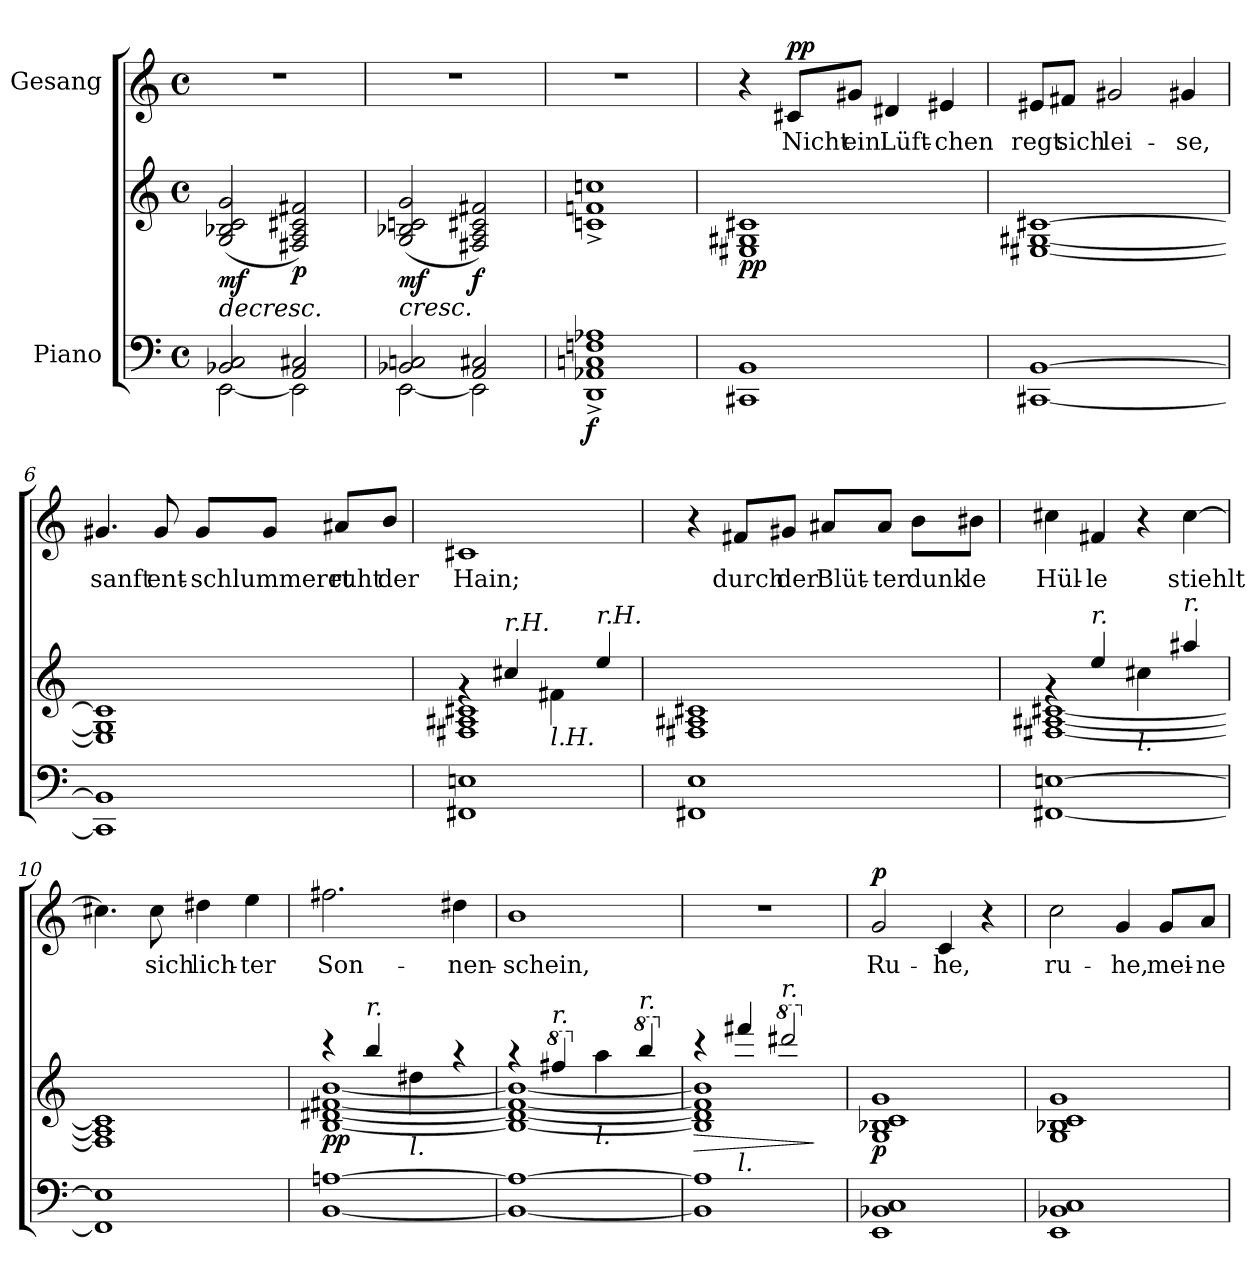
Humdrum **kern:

**kern	**kern	**dynam	**kern	**text	**dynam
*part2	*part2	*part2	*part1	*part1	*part1
*staff3	*staff2	*staff2/3	*staff1	*staff1	*staff1
*I"Piano	*	*	*I"Gesang	*	*
*clefF4	*clefG2	*	*clefG2	*	*
*k[]	*k[]	*	*k[]	*	*
*M4/4	*M4/4	*	*M4/4	*	*
*met(c)	*met(c)	*	*met(c)	*	*
=1	=1	=1	=1	=1	=1
*^	*	*	*	*	*
!	!	!	!	!LO:TX:a:B:t=Langsam	!	!
!	!	!	!LO:HP:b	!	!	!
!	!	!	!LO:DY:n=1:b	!	!	!
*	*	*	*	*^	*	*
2BB-X/ 2C/	[2EE\	(>2G/ 2B-X/ 2c/ 2g/	> mf	1r	2ryy	.	.
*	*	*	*	*MM47	*	*	*
!	!	!	!LO:DY:n=2:b	!	!	!	!
2AA/ 2C#X/	2EE\]	2F#X/ 2A/ 2c#X/ 2f#X/)	p	.	2ryy	.	.
*v	*v	*	*	*	*	*	*
.	.	]	.	.	.	.
=2	=2	=2	=2	=2	=2	=2
*	*	*	*MM48	*	*	*
*^	*	*	*	*	*	*
!	!	!	!LO:HP:b	!	!	!	!
!	!	!	!LO:DY:n=1:b	!	!	!	!
2BB-X/ 2Cn/	[2EE\	(>2G/ 2B-X/ 2cn/ 2g/	< mf	1r	2ryy	.	.
*	*	*	*	*MM46	*	*	*
!	!	!	!LO:DY:n=2:b	!	!	!	!
2AA/ 2C#X/	2EE\]	2F#X/ 2A/ 2c#X/ 2f#X/)	f	.	2ryy	.	.
*v	*v	*	*	*	*	*	*
.	.	[	.	.	.	.
*	*	*	*v	*v	*	*
=3	=3	=3	=3	=3	=3
*	*	*	*MM48	*	*
*	*	*	*^	*	*
!	!	!LO:DY:b=2	!	!	!	!
*	*	*	*v	*v	*	*
1DD^ 1AA-X^ 1Cn^ 1Fn^ 1A-X^	1cn^ 1fn^ 1ccn^	f	1r	.	.
=4	=4	=4	=4	=4	=4
!	!	!LO:DY:b	!	!	!
1CC#X 1BB	1E#X 1G#X 1c#X	pp	4r	.	.
!	!	!	!	!LO:LY:b	!LO:DY:b
.	.	.	8c#X/L	Nicht	pp
!	!	!	!	!LO:LY:b	!
.	.	.	8g#X/J	ein	.
!	!	!	!	!LO:LY:b	!
.	.	.	4d#X/	Lüft-	.
!	!	!	!	!LO:LY:b	!
.	.	.	4e#X/	-chen	.
=5	=5	=5	=5	=5	=5
!	!	!	!	!LO:LY:b	!
[1CC#X [1BB	[1E#X [1G#X [1c#X	.	8e#X/L	regt	.
!	!	!	!	!LO:LY:b	!
.	.	.	8f#X/J	sich	.
!	!	!	!	!LO:LY:b	!
.	.	.	2g#X/	lei-	.
!	!	!	!	!LO:LY:b	!
.	.	.	4g#X/	-se,	.
!!LO:LB:g=z
=6	=6	=6	=6	=6	=6
!	!	!	!	!LO:LY:b	!
1CC#] 1BB]	1E#] 1G#] 1c#]	.	4.g#X/	sanft	.
!	!	!	!	!LO:LY:b	!
.	.	.	8g#/	ent-	.
*	*	*	*MM47	*	*
!	!	!	!	!LO:LY:b	!
.	.	.	8g#/L	-schlummeret	.
.	.	.	8g#/J	.	.
*	*	*	*MM46	*	*
!	!	!	!	!LO:LY:b	!
.	.	.	8a#X/L	ruht	.
!	!	!	!	!LO:LY:b	!
.	.	.	8b/J	der	.
=7	=7	=7	=7	=7	=7
*	*	*	*MM48	*	*
*	*^	*	*	*	*
!	!	!	!	!	!LO:LY:b	!
*	*	*	*	*^	*	*
*	*	*	*	*	*^	*	*
1FF#X 1En	4rg	1F#X 1A#X 1c#X	.	1c#X	2ryy	2.ryy	Hain;	.
!	!LO:TX:a:i:t=r.H.	!	!	!	!	!	!	!
.	4cc#X/	.	.	.	.	.	.	.
*	*	*	*	*MM47	*	*	*	*
!	!LO:TX:b:i:t=l.H.	!	!	!	!	!	!	!
.	4f#X\	.	.	.	2ryy	.	.	.
*	*	*	*	*MM46	*	*	*	*
!	!LO:TX:a:i:t=r.H.	!	!	!	!	!	!	!
.	4ee/	.	.	.	.	4ryy	.	.
*	*	*	*	*v	*v	*v	*	*
=8	=8	=8	=8	=8	=8	=8
*	*	*	*	*MM48	*	*
1FF#X 1E	1rgyy	1F#X 1A#X 1c#X	.	4r	.	.
!	!	!	!	!	!LO:LY:b	!
.	.	.	.	8f#X/L	durch	.
!	!	!	!	!	!LO:LY:b	!
.	.	.	.	8g#X/J	der	.
!	!	!	!	!	!LO:LY:b	!
.	.	.	.	8a#X/L	Blüt-	.
!	!	!	!	!	!LO:LY:b	!
.	.	.	.	8a#/J	-ter	.
*	*	*	*	*MM47	*	*
!	!	!	!	!	!LO:LY:b	!
.	.	.	.	8b\L	dunk	.
!	!	!	!	!	!LO:LY:b	!
.	.	.	.	8b#X\J	le	.
=9	=9	=9	=9	=9	=9	=9
*	*	*	*	*MM48	*	*
!	!	!	!	!	!LO:LY:b	!
[1FF#X [1En	4rg	[1F#X [1A#X [1c#X	.	4cc#X\	Hül-	.
!	!LO:TX:a:i:t=r.	!	!	!	!	!
!	!	!	!	!	!LO:LY:b	!
.	4ee/	.	.	4f#X/	-le	.
!	!LO:TX:b:i:t=l.	!	!	!	!	!
.	4cc#X\	.	.	4r	.	.
!	!LO:TX:a:i:t=r.	!	!	!	!	!
!	!	!	!	!	!LO:LY:b	!
.	4aa#X/	.	.	[4cc#\	stiehlt	.
!!LO:LB:g=z
=10	=10	=10	=10	=10	=10	=10
1FF#] 1E]	1rgyy	1F#] 1A#] 1c#]	.	4.cc#X\]	.	.
!	!	!	!	!	!LO:LY:b	!
.	.	.	.	8cc#\	sich	.
!	!	!	!	!	!LO:LY:b	!
.	.	.	.	4dd#X\	lich-	.
!	!	!	!	!	!LO:LY:b	!
.	.	.	.	4ee\	-ter	.
=11	=11	=11	=11	=11	=11	=11
!	!	!	!LO:DY:b	!	!LO:LY:b	!
*	*	*	*	*^	*	*
[1BB [1An	4r	[1B [1d#X [1f#X [1b	pp	2.ff#X\	2ryy	Son-	.
!	!LO:TX:a:i:t=r.	!	!	!	!	!	!
.	4bb/	.	.	.	.	.	.
*	*	*	*	*MM47	*	*	*
!	!LO:TX:b:i:t=l.	!	!	!	!	!	!
.	4dd#X\	.	.	.	2ryy	.	.
*	*	*	*	*MM46	*	*	*
!	!	!	!	!	!	!LO:LY:b	!
.	4r	.	.	4dd#X\	.	-nen-	.
=12	=12	=12	=12	=12	=12	=12	=12
*	*	*	*	*MM48	*	*	*
!	!	!	!	!	!	!LO:LY:b	!
1BB_ 1A_	4r	1B_ 1d#_ 1f#_ 1b_	.	1b	2ryy	-schein,	.
*	*8va	*	*	*	*	*	*
!	!LO:TX:a:i:t=r.	!	!	!	!	!	!
.	4fff#X/	.	.	.	.	.	.
*	*X8va	*	*	*	*	*	*
*	*	*	*	*MM47	*	*	*
!	!LO:TX:b:i:t=l.	!	!	!	!	!	!
.	4aa\	.	.	.	2ryy	.	.
*	*8va	*	*	*	*	*	*
!	!LO:TX:a:i:t=r.	!	!	!	!	!	!
.	4bbb/	.	.	.	.	.	.
*	*	*	*	*v	*v	*	*
=13	=13	=13	=13	=13	=13	=13
*	*X8va	*	*	*	*	*
*	*	*	*	*MM46	*	*
*	*	*	*	*^	*	*
!	!	!	!LO:HP:b	!	!	!	!
*	*	*	*	*v	*v	*	*
1BB] 1A]	4r	1B] 1d#] 1f#] 1b]	>	1r	.	.
!	!LO:TX:b:i:t=l.	!	!	!	!	!
.	4fff#X/	.	.	.	.	.
*	*8va	*	*	*	*	*
!	!LO:TX:a:i:t=r.	!	!	!	!	!
.	2dddd#X/	.	.	.	.	.
*	*v	*v	*	*	*	*
.	.	]	.	.	.
=14	=14	=14	=14	=14	=14
*	*X8va	*	*	*	*
*	*	*	*MM48	*	*
!	!	!LO:DY:b	!	!LO:LY:b	!LO:DY:b
1EE 1BB-X 1C	1G 1B-X 1c 1g	p	2g/	Ru-	p
!	!	!	!	!LO:LY:b	!
.	.	.	4c/	-he,	.
.	.	.	4r	.	.
=15	=15	=15	=15	=15	=15
!	!	!	!	!LO:LY:b	!
1EE 1BB-X 1C	1G 1B-X 1c 1g	.	2cc\	ru-	.
!	!	!	!	!LO:LY:b	!
.	.	.	4g/	-he,	.
*	*	*	*MM46	*	*
!	!	!	!	!LO:LY:b	!
.	.	.	8g/L	mei-	.
!	!	!	!	!LO:LY:b	!
.	.	.	8a/J	-ne	.
=	=	=	=	=	=
*-	*-	*-	*-	*-	*-
